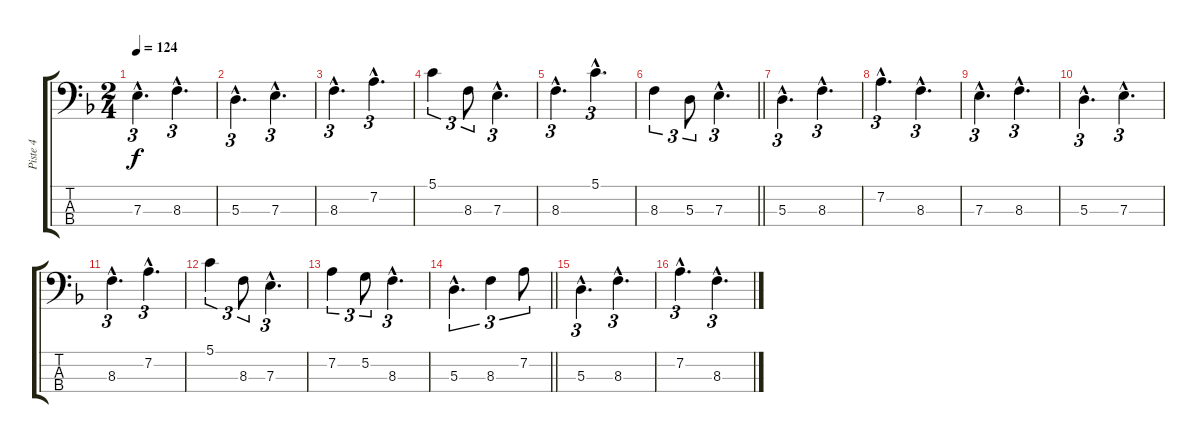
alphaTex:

\track ("Piste 4" "Piste 4") {instrument electricbassfinger}
\staff {score tabs}
\tuning (G2 D2 A1 E1) {hide}
\ts (2 4)
\tempo 124
\clef f4
\ks dminor
7.3{hac}.4{d tu (3 2) dy f} 8.3{hac}.4{d tu (3 2)} |
5.3{hac}.4{d tu (3 2)} 7.3{hac}.4{d tu (3 2)} |
8.3{hac}.4{d tu (3 2)} 7.2{hac}.4{d tu (3 2)} |
5.1.4{tu (3 2)} 8.3.8{tu (3 2)} 7.3{hac}.4{d tu (3 2)} |
8.3{hac}.4{d tu (3 2)} 5.1{hac}.4{d tu (3 2)} |
\barLineRight lightlight
8.3.4{tu (3 2) volume 13 instrument electricbassfinger} 5.3.8{tu (3 2)} 7.3{hac}.4{d tu (3 2)} |
5.3{hac}.4{d tu (3 2)} 8.3{hac}.4{d tu (3 2)} |
7.2{hac}.4{d tu (3 2)} 8.3{hac}.4{d tu (3 2)} |
7.3{hac}.4{d tu (3 2)} 8.3{hac}.4{d tu (3 2)} |
5.3{hac}.4{d tu (3 2)} 7.3{hac}.4{d tu (3 2)} |
8.3{hac}.4{d tu (3 2)} 7.2{hac}.4{d tu (3 2)} |
5.1.4{tu (3 2)} 8.3.8{tu (3 2)} 7.3{hac}.4{d tu (3 2)} |
7.2.4{tu (3 2)} 5.2.8{tu (3 2)} 8.3{hac}.4{d tu (3 2)} |
\barLineRight lightlight
5.3{hac}.4{d tu (3 2)} 8.3.4{tu (3 2)} 7.2.8{tu (3 2)} |
5.3{hac}.4{d tu (3 2)} 8.3{hac}.4{d tu (3 2)} |
7.2{hac}.4{d tu (3 2)} 8.3{hac}.4{d tu (3 2)}
